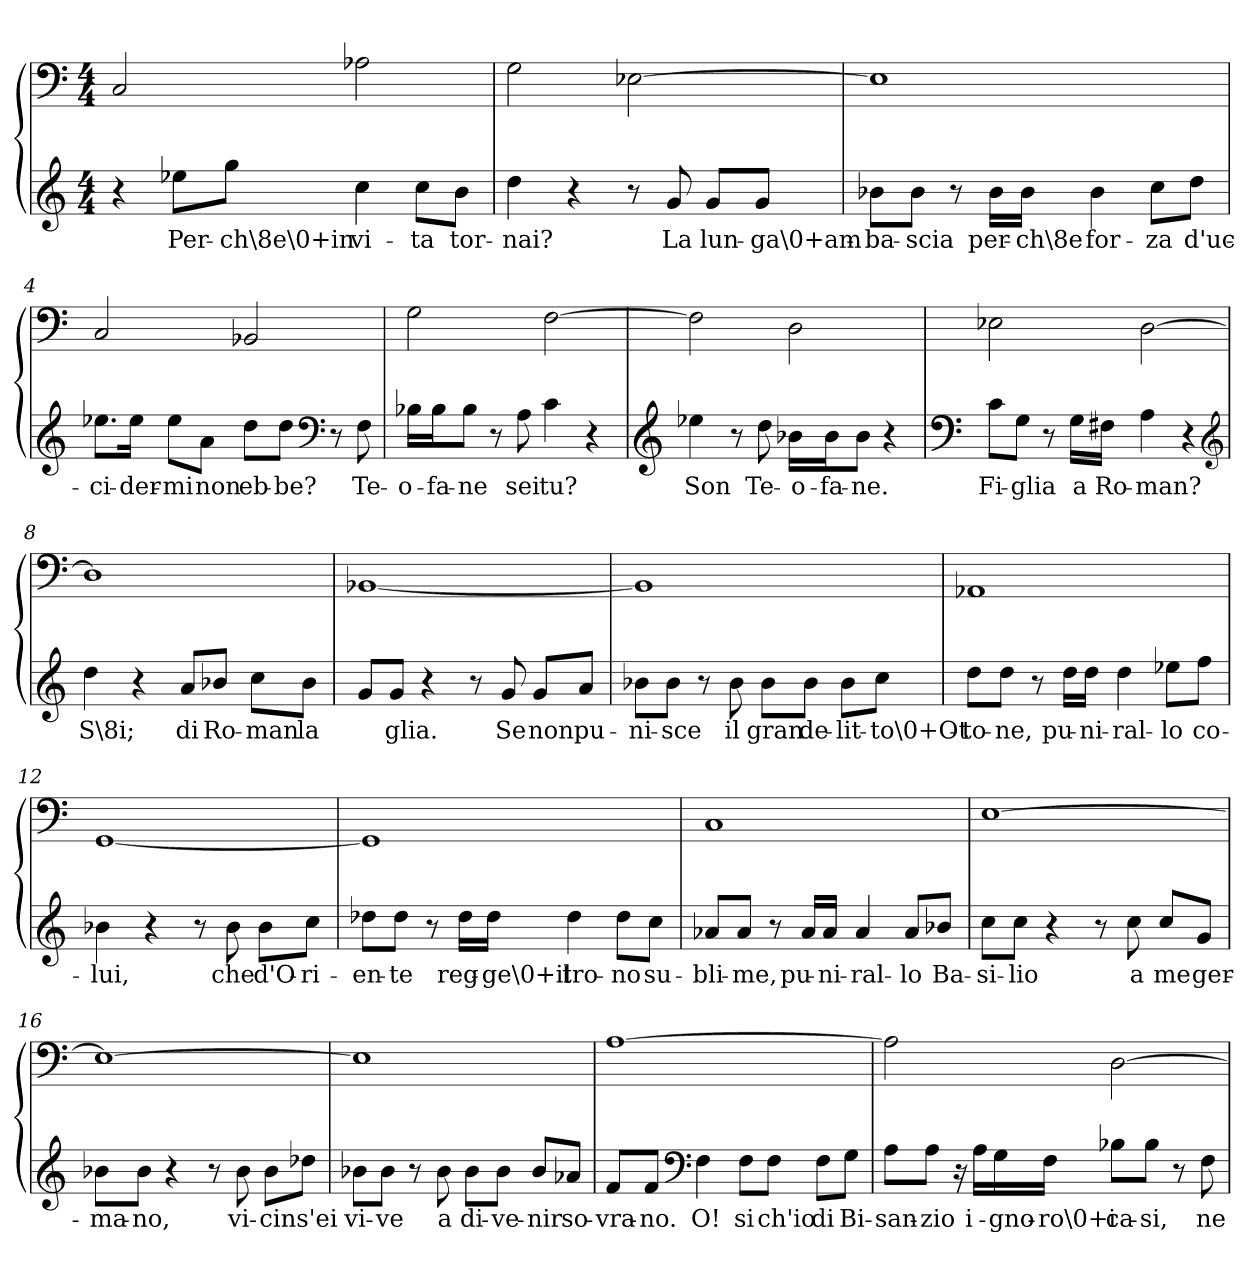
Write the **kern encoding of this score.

**kern	**text	**kern
*part1	*part1	*part1
*staff2	*staff2	*staff1
*clefG2	*	*clefF4
*k[]	*	*k[]
*a:	*	*a:
*M4/4	*	*M4/4
=1	=1	=1
4r	.	2C/
8ee-X\L	Per-	.
8gg\J	-ch\8e\0+in	.
4cc\	vi-	2A-X\
8cc\L	-ta	.
8b\J	tor-	.
=2	=2	=2
4dd\	-nai?	2G\
4r	.	.
8r	.	[2E-X\
8g/	La	.
8g/L	lun-	.
8g/J	-ga\0+am-	.
=3	=3	=3
8b-X\L	-ba-	1E-\]
8b-\J	-scia	.
8r	.	.
16b-\LL	per-	.
16b-\JJ	-ch\8e	.
4b-\	for-	.
8cc\L	-za	.
8dd\J	d'uc-	.
=4	=4	=4
8.ee-X\L	-ci-	2C/
16ee-\Jk	-der-	.
8ee-\L	-mi	.
8a\J	non	.
8dd\L	eb-	2BB-X/
8dd\J	-be?	.
*clefF4	*	*
8r	.	.
8F\	Te-	.
=5	=5	=5
16B-X\LL	-o-	2G\
16B-\J	-fa-	.
8B-\J	-ne	.
8r	.	.
8A\	sei	.
4c\	tu?	[2F\
4r	.	.
=6	=6	=6
*clefG2	*	*
4ee-X\	Son	2F\]
8r	.	.
8dd\	Te-	.
16b-X\LL	-o-	2D\
16b-\J	-fa-	.
8b-\J	-ne.	.
4r	.	.
=7	=7	=7
*clefF4	*	*
8c\L	Fi-	2E-X\
8G\J	-glia	.
8r	.	.
16G\LL	a	.
16F#X\JJ	Ro-	.
4A\	-man?	[2D\
4r	.	.
*clefG2	*	*
=8	=8	=8
4dd\	S\8i;	1D\]
4r	.	.
8a/L	di	.
8b-X/J	Ro-	.
8cc\L	-man	.
8b-\J	la	.
=9	=9	=9
8g/L	.	[1BB-X/
8g/J	glia.	.
4r	.	.
8r	.	.
8g/	Se	.
8g/L	non	.
8a/J	pu-	.
=10	=10	=10
8b-X\L	-ni-	1BB-/]
8b-\J	-sce	.
8r	.	.
8b-\	il	.
8b-\L	gran	.
8b-\J	de-	.
8b-\L	-lit-	.
8cc\J	-to\0+Ot-	.
=11	=11	=11
8dd\L	-to-	1AA-X/
8dd\J	-ne,	.
8r	.	.
16dd\LL	pu-	.
16dd\JJ	-ni-	.
4dd\	-ral-	.
8ee-X\L	-lo	.
8ff\J	co-	.
=12	=12	=12
4b-X\	-lui,	[1GG/
4r	.	.
8r	.	.
8b-\	che	.
8b-\L	d'O-	.
8cc\J	-ri-	.
=13	=13	=13
8dd-X\L	-en-	1GG/]
8dd-\J	-te	.
8r	.	.
16dd-\LL	reg-	.
16dd-\JJ	-ge\0+il	.
4dd-\	tro-	.
8dd-\L	-no	.
8cc\J	su-	.
=14	=14	=14
8a-X/L	-bli-	1C/
8a-/J	-me,	.
8r	.	.
16a-/LL	pu-	.
16a-/JJ	-ni-	.
4a-/	-ral-	.
8a-/L	-lo	.
8b-X/J	Ba-	.
=15	=15	=15
8cc\L	-si-	[1E\
8cc\J	-lio	.
4r	.	.
8r	.	.
8cc\	a	.
8cc/L	me	.
8g/J	ger-	.
=16	=16	=16
8b-X\L	-ma-	1E\_
8b-\J	-no,	.
4r	.	.
8r	.	.
8b-\	vi-	.
8b-\L	-cin	.
8dd-X\J	s'ei	.
=17	=17	=17
8b-X\L	vi-	1E\]
8b-\J	-ve	.
8r	.	.
8b-\	a	.
8b-\L	di-	.
8b-\J	-ve-	.
8b-/L	-nir	.
8a-X/J	so-	.
=18	=18	=18
8f/L	-vra-	[1A\
8f/J	-no.	.
*clefF4	*	*
4F\	O!	.
8F\L	si	.
8F\J	ch'io	.
8F\L	di	.
8G\J	Bi-	.
=19	=19	=19
8A\L	-san-	2A\]
8A\J	-zio	.
16r	.	.
16A\LL	i-	.
16G\	-gno-	.
16F\JJ	-ro\0+i	.
8B-X\L	ca-	[2D\
8B-\J	-si,	.
8r	.	.
8F\	ne	.
=	=	=
*-	*-	*-
